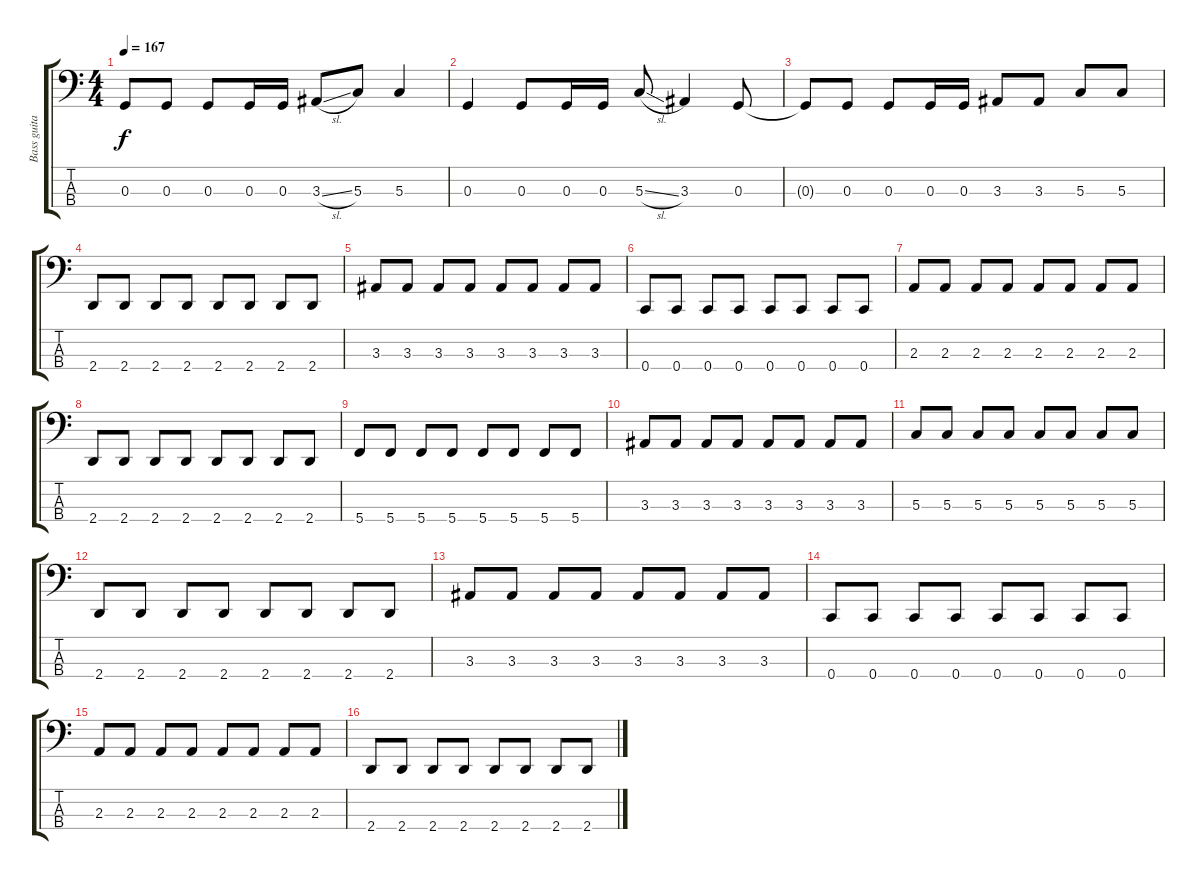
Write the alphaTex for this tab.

\track ("Bass guitar" "Bass guita") {instrument electricbassfinger}
\staff {score tabs}
\tuning (F2 C2 G1 C1) {hide}
\ts (4 4)
\tempo 167
\clef f4
\ks c
0.3{t}.8{dy f} 0.3.8 0.3.8 0.3.16 0.3.16 3.3{sl}.8 5.3.8 5.3.4 |
0.3.4 0.3.8 0.3.16 0.3.16 5.3{sl}.8 3.3.4 0.3.8 |
0.3{t}.8 0.3.8 0.3.8 0.3.16 0.3.16 3.3.8 3.3.8 5.3.8 5.3.8 |
2.4.8 2.4.8 2.4.8 2.4.8 2.4.8 2.4.8 2.4.8 2.4.8 |
3.3.8 3.3.8 3.3.8 3.3.8 3.3.8 3.3.8 3.3.8 3.3.8 |
0.4.8 0.4.8 0.4.8 0.4.8 0.4.8 0.4.8 0.4.8 0.4.8 |
2.3.8 2.3.8 2.3.8 2.3.8 2.3.8 2.3.8 2.3.8 2.3.8 |
2.4.8 2.4.8 2.4.8 2.4.8 2.4.8 2.4.8 2.4.8 2.4.8 |
5.4.8 5.4.8 5.4.8 5.4.8 5.4.8 5.4.8 5.4.8 5.4.8 |
3.3.8 3.3.8 3.3.8 3.3.8 3.3.8 3.3.8 3.3.8 3.3.8 |
5.3.8 5.3.8 5.3.8 5.3.8 5.3.8 5.3.8 5.3.8 5.3.8 |
2.4.8 2.4.8 2.4.8 2.4.8 2.4.8 2.4.8 2.4.8 2.4.8 |
3.3.8 3.3.8 3.3.8 3.3.8 3.3.8 3.3.8 3.3.8 3.3.8 |
0.4.8 0.4.8 0.4.8 0.4.8 0.4.8 0.4.8 0.4.8 0.4.8 |
2.3.8 2.3.8 2.3.8 2.3.8 2.3.8 2.3.8 2.3.8 2.3.8 |
2.4.8 2.4.8 2.4.8 2.4.8 2.4.8 2.4.8 2.4.8 2.4.8
